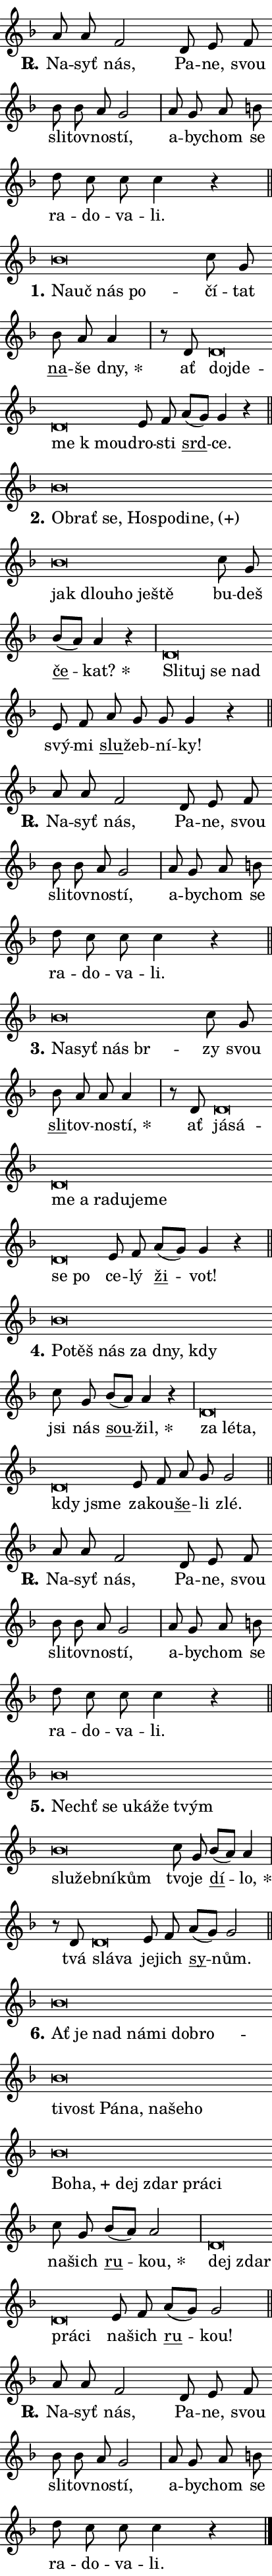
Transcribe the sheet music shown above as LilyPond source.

\version "2.22.1"
\header { tagline = "" }
\paper {
  indent = 0\cm
  top-margin = 0\cm
  right-margin = 0\cm
  bottom-margin = 0\cm
  left-margin = 0\cm
  paper-width = 7\cm
  page-breaking = #ly:one-page-breaking
  system-system-spacing.basic-distance = #11
  score-system-spacing.basic-distance = #11.3
  ragged-last = ##f
}


%% Author: Thomas Morley
%% https://lists.gnu.org/archive/html/lilypond-user/2020-05/msg00002.html
#(define (line-position grob)
"Returns position of @var[grob} in current system:
   @code{'start}, if at first time-step
   @code{'end}, if at last time-step
   @code{'middle} otherwise
"
  (let* ((col (ly:item-get-column grob))
         (ln (ly:grob-object col 'left-neighbor))
         (rn (ly:grob-object col 'right-neighbor))
         (col-to-check-left (if (ly:grob? ln) ln col))
         (col-to-check-right (if (ly:grob? rn) rn col))
         (break-dir-left
           (and
             (ly:grob-property col-to-check-left 'non-musical #f)
             (ly:item-break-dir col-to-check-left)))
         (break-dir-right
           (and
             (ly:grob-property col-to-check-right 'non-musical #f)
             (ly:item-break-dir col-to-check-right))))
        (cond ((eqv? 1 break-dir-left) 'start)
              ((eqv? -1 break-dir-right) 'end)
              (else 'middle))))

#(define (tranparent-at-line-position vctor)
  (lambda (grob)
  "Relying on @code{line-position} select the relevant enry from @var{vctor}.
Used to determine transparency,"
    (case (line-position grob)
      ((end) (not (vector-ref vctor 0)))
      ((middle) (not (vector-ref vctor 1)))
      ((start) (not (vector-ref vctor 2))))))

noteHeadBreakVisibility =
#(define-music-function (break-visibility)(vector?)
"Makes @code{NoteHead}s transparent relying on @var{break-visibility}"
#{
  \override NoteHead.transparent =
    #(tranparent-at-line-position break-visibility)
#})

#(define delete-ledgers-for-transparent-note-heads
  (lambda (grob)
    "Reads whether a @code{NoteHead} is transparent.
If so this @code{NoteHead} is removed from @code{'note-heads} from
@var{grob}, which is supposed to be @code{LedgerLineSpanner}.
As a result ledgers are not printed for this @code{NoteHead}"
    (let* ((nhds-array (ly:grob-object grob 'note-heads))
           (nhds-list
             (if (ly:grob-array? nhds-array)
                 (ly:grob-array->list nhds-array)
                 '()))
           ;; Relies on the transparent-property being done before
           ;; Staff.LedgerLineSpanner.after-line-breaking is executed.
           ;; This is fragile ...
           (to-keep
             (remove
               (lambda (nhd)
                 (ly:grob-property nhd 'transparent #f))
               nhds-list)))
      ;; TODO find a better method to iterate over grob-arrays, similiar
      ;; to filter/remove etc for lists
      ;; For now rebuilt from scratch
      (set! (ly:grob-object grob 'note-heads)  '())
      (for-each
        (lambda (nhd)
          (ly:pointer-group-interface::add-grob grob 'note-heads nhd))
        to-keep))))

hideNotes = {
  \noteHeadBreakVisibility #begin-of-line-visible
}
unHideNotes = {
  \noteHeadBreakVisibility #all-visible
}

% work-around for resetting accidentals
% https://lilypond.org/doc/v2.23/Documentation/notation/displaying-rhythms#unmetered-music
cadenzaMeasure = {
  \cadenzaOff
  \partial 1024 s1024
  \cadenzaOn
}

#(define-markup-command (accent layout props text) (markup?)
  "Underline accented syllable"
  (interpret-markup layout props
    #{\markup \override #'(offset . 4.3) \underline { #text }#}))

responsum = \markup \concat {
  "R" \hspace #-1.05 \path #0.1 #'((moveto 0 0.07) (lineto 0.9 0.8)) \hspace #0.05 "."
}

\layout {
    \context {
        \Staff
        \remove "Time_signature_engraver"
        \override LedgerLineSpanner.after-line-breaking = #delete-ledgers-for-transparent-note-heads
    }
    \context {
        \Voice {
            \override NoteHead.output-attributes = #'((class . "notehead"))
            \override Hairpin.height = #0.55
        }
    }
    \context {
        \Lyrics {
            \override StanzaNumber.output-attributes = #'((class . "stanzanumber"))
            \override LyricSpace.minimum-distance = #0.9
            \override LyricText.font-name = #"TeX Gyre Schola"
            \override LyricText.font-size = 1
            \override StanzaNumber.font-name = #"TeX Gyre Schola Bold"
            \override StanzaNumber.font-size = 1
        }
    }
}

% magnetic-lyrics.ily
%
%   written by
%     Jean Abou Samra <jean@abou-samra.fr>
%     Werner Lemberg <wl@gnu.org>
%
%   adapted by
%     Jiri Hon <jiri.hon@gmail.com>
%
% Version 2022-Apr-15

% https://www.mail-archive.com/lilypond-user@gnu.org/msg149350.html

#(define (Left_hyphen_pointer_engraver context)
   "Collect syllable-hyphen-syllable occurrences in lyrics and store
them in properties.  This engraver only looks to the left.  For
example, if the lyrics input is @code{foo -- bar}, it does the
following.

@itemize @bullet
@item
Set the @code{text} property of the @code{LyricHyphen} grob between
@q{foo} and @q{bar} to @code{foo}.

@item
Set the @code{left-hyphen} property of the @code{LyricText} grob with
text @q{foo} to the @code{LyricHyphen} grob between @q{foo} and
@q{bar}.
@end itemize

Use this auxiliary engraver in combination with the
@code{lyric-@/text::@/apply-@/magnetic-@/offset!} hook."
   (let ((hyphen #f)
         (text #f))
     (make-engraver
      (acknowledgers
       ((lyric-syllable-interface engraver grob source-engraver)
        (set! text grob)))
      (end-acknowledgers
       ((lyric-hyphen-interface engraver grob source-engraver)
        ;(when (not (grob::has-interface grob 'lyric-space-interface))
          (set! hyphen grob)));)
      ((stop-translation-timestep engraver)
       (when (and text hyphen)
         (ly:grob-set-object! text 'left-hyphen hyphen))
       (set! text #f)
       (set! hyphen #f)))))

#(define (lyric-text::apply-magnetic-offset! grob)
   "If the space between two syllables is less than the value in
property @code{LyricText@/.details@/.squash-threshold}, move the right
syllable to the left so that it gets concatenated with the left
syllable.

Use this function as a hook for
@code{LyricText@/.after-@/line-@/breaking} if the
@code{Left_@/hyphen_@/pointer_@/engraver} is active."
   (let ((hyphen (ly:grob-object grob 'left-hyphen #f)))
     (when hyphen
       (let ((left-text (ly:spanner-bound hyphen LEFT)))
         (when (grob::has-interface left-text 'lyric-syllable-interface)
           (let* ((common (ly:grob-common-refpoint grob left-text X))
                  (this-x-ext (ly:grob-extent grob common X))
                  (left-x-ext
                   (begin
                     ;; Trigger magnetism for left-text.
                     (ly:grob-property left-text 'after-line-breaking)
                     (ly:grob-extent left-text common X)))
                  ;; `delta` is the gap width between two syllables.
                  (delta (- (interval-start this-x-ext)
                            (interval-end left-x-ext)))
                  (details (ly:grob-property grob 'details))
                  (threshold (assoc-get 'squash-threshold details 0.2)))
             (when (< delta threshold)
               (let* (;; We have to manipulate the input text so that
                      ;; ligatures crossing syllable boundaries are not
                      ;; disabled.  For languages based on the Latin
                      ;; script this is essentially a beautification.
                      ;; However, for non-Western scripts it can be a
                      ;; necessity.
                      (lt (ly:grob-property left-text 'text))
                      (rt (ly:grob-property grob 'text))
                      (is-space (grob::has-interface hyphen 'lyric-space-interface))
                      (space (if is-space " " ""))
                      (space-markup (grob-interpret-markup grob " "))
                      (space-size (interval-length (ly:stencil-extent space-markup X)))
                      (extra-delta (if is-space space-size 0))
                      ;; Append new syllable.
                      (ltrt-space (if (and (string? lt) (string? rt))
                                (string-append lt space rt)
                                (make-concat-markup (list lt space rt))))
                      ;; Right-align `ltrt` to the right side.
                      (ltrt-space-markup (grob-interpret-markup
                               grob
                               (make-translate-markup
                                (cons (interval-length this-x-ext) 0)
                                (make-right-align-markup ltrt-space)))))
                 (begin
                   ;; Don't print `left-text`.
                   (ly:grob-set-property! left-text 'stencil #f)
                   ;; Set text and stencil (which holds all collected
                   ;; syllables so far) and shift it to the left.
                   (ly:grob-set-property! grob 'text ltrt-space)
                   (ly:grob-set-property! grob 'stencil ltrt-space-markup)
                   (ly:grob-translate-axis! grob (- (- delta extra-delta)) X))))))))))


#(define (lyric-hyphen::displace-bounds-first grob)
   ;; Make very sure this callback isn't triggered too early.
   (let ((left (ly:spanner-bound grob LEFT))
         (right (ly:spanner-bound grob RIGHT)))
     (ly:grob-property left 'after-line-breaking)
     (ly:grob-property right 'after-line-breaking)
     (ly:lyric-hyphen::print grob)))

squashThreshold = #0.4

\layout {
  \context {
    \Lyrics
    \consists #Left_hyphen_pointer_engraver
    \override LyricText.after-line-breaking =
      #lyric-text::apply-magnetic-offset!
    \override LyricHyphen.stencil = #lyric-hyphen::displace-bounds-first
    \override LyricText.details.squash-threshold = \squashThreshold
    \override LyricHyphen.minimum-distance = 0
    \override LyricHyphen.minimum-length = \squashThreshold
  }
}

squash = \override LyricText.details.squash-threshold = 9999
unSquash = \override LyricText.details.squash-threshold = \squashThreshold

left = \override LyricText.self-alignment-X = #LEFT
unLeft = \revert LyricText.self-alignment-X

starOffset = #(lambda (grob) 
                (let ((x_offset (ly:self-alignment-interface::aligned-on-x-parent grob)))
                  (if (= x_offset 0) 0 (+ x_offset 1.2))))

star = #(define-music-function (syllable)(string?)
"Append star separator at the end of a syllable"
#{
  \once \override LyricText.X-offset = #starOffset
  \lyricmode { \markup {
    #syllable
    \override #'((font-name . "TeX Gyre Schola Bold")) \hspace #0.2 \lower #0.65 \larger "*"
  } }
#})

starAccent = #(define-music-function (syllable)(string?)
"Append star separator at the end of a syllable and make accent"
#{
  \once \override LyricText.X-offset = #starOffset
  \lyricmode { \markup {
    \accent #syllable
    \override #'((font-name . "TeX Gyre Schola Bold")) \hspace #0.2 \lower #0.65 \larger "*"
  } }
#})

breath = #(define-music-function (syllable)(string?)
"Append breathing indicator at the end of a syllable"
#{
  \lyricmode { \markup { #syllable "+" } }
#})

optionalBreath = #(define-music-function (syllable)(string?)
"Append optional breathing indicator at the end of a syllable"
#{
  \lyricmode { \markup { #syllable "(+)" } }
#})


\score {
    <<
        \new Voice = "melody" { \cadenzaOn \key f \major \relative { a'8 a f2 d8 e f \bar "" bes bes a g2 \cadenzaMeasure \bar "|" a8 g a b \bar "" d c c c4 r \cadenzaMeasure \bar "||" \break } }
        \new Lyrics \lyricsto "melody" { \lyricmode { \set stanza = \responsum
Na -- syť nás, Pa -- ne, svou sli -- tov -- no -- stí, a -- by -- chom se ra -- do -- va -- li. } }
    >>
    \layout {}
}

\score {
    <<
        \new Voice = "melody" { \cadenzaOn \key f \major \relative { bes'\breve*1/16 \hideNotes \breve*1/16 \bar "" \breve*1/16 \breve*1/16 \bar "" \unHideNotes c8 g \bar "" bes a a4 \cadenzaMeasure \bar "|" r8 d,8 d\breve*1/16 \hideNotes \breve*1/16 \bar "" \breve*1/16 \breve*1/16 \bar "" \unHideNotes e8 f \bar "" a[( g)] g4 r \cadenzaMeasure \bar "||" \break } }
        \new Lyrics \lyricsto "melody" { \lyricmode { \set stanza = "1."
\left Na -- \squash uč nás po -- \unLeft \unSquash čí -- tat \markup \accent na -- še \star dny, ať \left doj -- \squash de -- me "k mou" -- \unLeft \unSquash dro -- sti \markup \accent srd -- ce. } }
    >>
    \layout {}
}

\score {
    <<
        \new Voice = "melody" { \cadenzaOn \key f \major \relative { bes'\breve*1/16 \hideNotes \breve*1/16 \bar "" \breve*1/16 \bar "" \breve*1/16 \bar "" \breve*1/16 \bar "" \breve*1/16 \bar "" \breve*1/16 \bar "" \breve*1/16 \bar "" \breve*1/16 \bar "" \breve*1/16 \bar "" \breve*1/16 \breve*1/16 \bar "" \unHideNotes c8 g \bar "" bes[( a)] a4 r \cadenzaMeasure \bar "|" d,\breve*1/16 \hideNotes \breve*1/16 \bar "" \breve*1/16 \breve*1/16 \bar "" \unHideNotes e8 f \bar "" a g g g4 r \cadenzaMeasure \bar "||" \break } }
        \new Lyrics \lyricsto "melody" { \lyricmode { \set stanza = "2."
\left O -- \squash brať se, Ho -- spo -- di -- \optionalBreath ne, jak dlou -- ho je -- ště \unLeft \unSquash bu -- deš \markup \accent če -- \star kat? \left Sli -- \squash tuj se nad \unLeft \unSquash svý -- mi \markup \accent slu -- žeb -- ní -- ky! } }
    >>
    \layout {}
}

\score {
    <<
        \new Voice = "melody" { \cadenzaOn \key f \major \relative { a'8 a f2 d8 e f \bar "" bes bes a g2 \cadenzaMeasure \bar "|" a8 g a b \bar "" d c c c4 r \cadenzaMeasure \bar "||" \break } }
        \new Lyrics \lyricsto "melody" { \lyricmode { \set stanza = \responsum
Na -- syť nás, Pa -- ne, svou sli -- tov -- no -- stí, a -- by -- chom se ra -- do -- va -- li. } }
    >>
    \layout {}
}

\score {
    <<
        \new Voice = "melody" { \cadenzaOn \key f \major \relative { bes'\breve*1/16 \hideNotes \breve*1/16 \bar "" \breve*1/16 \breve*1/16 \bar "" \unHideNotes c8 g \bar "" bes a a a4 \cadenzaMeasure \bar "|" r8 d,8 d\breve*1/16 \hideNotes \breve*1/16 \bar "" \breve*1/16 \bar "" \breve*1/16 \bar "" \breve*1/16 \bar "" \breve*1/16 \bar "" \breve*1/16 \bar "" \breve*1/16 \bar "" \breve*1/16 \breve*1/16 \bar "" \unHideNotes e8 f \bar "" a[( g)] g4 r \cadenzaMeasure \bar "||" \break } }
        \new Lyrics \lyricsto "melody" { \lyricmode { \set stanza = "3."
\left Na -- \squash syť nás br -- \unLeft \unSquash zy svou \markup \accent sli -- tov -- no -- \star stí, ať \left já -- \squash sá -- me a ra -- du -- je -- me se po \unLeft \unSquash ce -- lý \markup \accent ži -- vot! } }
    >>
    \layout {}
}

\score {
    <<
        \new Voice = "melody" { \cadenzaOn \key f \major \relative { bes'\breve*1/16 \hideNotes \breve*1/16 \bar "" \breve*1/16 \bar "" \breve*1/16 \bar "" \breve*1/16 \breve*1/16 \bar "" \unHideNotes c8 g \bar "" bes[( a)] a4 r \cadenzaMeasure \bar "|" d,\breve*1/16 \hideNotes \breve*1/16 \bar "" \breve*1/16 \bar "" \breve*1/16 \breve*1/16 \bar "" \unHideNotes e8 f \bar "" a g g2 \cadenzaMeasure \bar "||" \break } }
        \new Lyrics \lyricsto "melody" { \lyricmode { \set stanza = "4."
\left Po -- \squash těš nás za dny, kdy \unLeft \unSquash jsi nás \markup \accent sou -- \star žil, \left za \squash lé -- ta, kdy jsme \unLeft \unSquash za -- kou -- \markup \accent še -- li zlé. } }
    >>
    \layout {}
}

\score {
    <<
        \new Voice = "melody" { \cadenzaOn \key f \major \relative { a'8 a f2 d8 e f \bar "" bes bes a g2 \cadenzaMeasure \bar "|" a8 g a b \bar "" d c c c4 r \cadenzaMeasure \bar "||" \break } }
        \new Lyrics \lyricsto "melody" { \lyricmode { \set stanza = \responsum
Na -- syť nás, Pa -- ne, svou sli -- tov -- no -- stí, a -- by -- chom se ra -- do -- va -- li. } }
    >>
    \layout {}
}

\score {
    <<
        \new Voice = "melody" { \cadenzaOn \key f \major \relative { bes'\breve*1/16 \hideNotes \breve*1/16 \bar "" \breve*1/16 \bar "" \breve*1/16 \bar "" \breve*1/16 \bar "" \breve*1/16 \bar "" \breve*1/16 \bar "" \breve*1/16 \bar "" \breve*1/16 \breve*1/16 \bar "" \unHideNotes c8 g \bar "" bes[( a)] a4 \cadenzaMeasure \bar "|" r8 d,8 d\breve*1/16 \hideNotes \breve*1/16 \bar "" \unHideNotes e8 f \bar "" a[( g)] g2 \cadenzaMeasure \bar "||" \break } }
        \new Lyrics \lyricsto "melody" { \lyricmode { \set stanza = "5."
\left Nechť \squash se u -- ká -- že tvým slu -- žeb -- ní -- kům \unLeft \unSquash tvo -- je \markup \accent dí -- \star lo, tvá \left slá -- \squash va \unLeft \unSquash je -- jich \markup \accent sy -- nům. } }
    >>
    \layout {}
}

\score {
    <<
        \new Voice = "melody" { \cadenzaOn \key f \major \relative { bes'\breve*1/16 \hideNotes \breve*1/16 \bar "" \breve*1/16 \bar "" \breve*1/16 \bar "" \breve*1/16 \bar "" \breve*1/16 \bar "" \breve*1/16 \bar "" \breve*1/16 \bar "" \breve*1/16 \bar "" \breve*1/16 \bar "" \breve*1/16 \bar "" \breve*1/16 \bar "" \breve*1/16 \bar "" \breve*1/16 \bar "" \breve*1/16 \bar "" \breve*1/16 \bar "" \breve*1/16 \bar "" \breve*1/16 \bar "" \breve*1/16 \breve*1/16 \bar "" \unHideNotes c8 g \bar "" bes[( a)] a2 \cadenzaMeasure \bar "|" d,\breve*1/16 \hideNotes \breve*1/16 \bar "" \breve*1/16 \breve*1/16 \bar "" \unHideNotes e8 f \bar "" a[( g)] g2 \cadenzaMeasure \bar "||" \break } }
        \new Lyrics \lyricsto "melody" { \lyricmode { \set stanza = "6."
\left Ať \squash je nad ná -- mi dob -- ro -- ti -- vost Pá -- na, na -- še -- ho Bo -- \breath "ha," dej zdar prá -- ci \unLeft \unSquash na -- šich \markup \accent ru -- \star kou, \left dej \squash zdar prá -- ci \unLeft \unSquash na -- šich \markup \accent ru -- kou! } }
    >>
    \layout {}
}

\score {
    <<
        \new Voice = "melody" { \cadenzaOn \key f \major \relative { a'8 a f2 d8 e f \bar "" bes bes a g2 \cadenzaMeasure \bar "|" a8 g a b \bar "" d c c c4 r \cadenzaMeasure \bar "||" \break } \bar "|." }
        \new Lyrics \lyricsto "melody" { \lyricmode { \set stanza = \responsum
Na -- syť nás, Pa -- ne, svou sli -- tov -- no -- stí, a -- by -- chom se ra -- do -- va -- li. } }
    >>
    \layout {}
}
